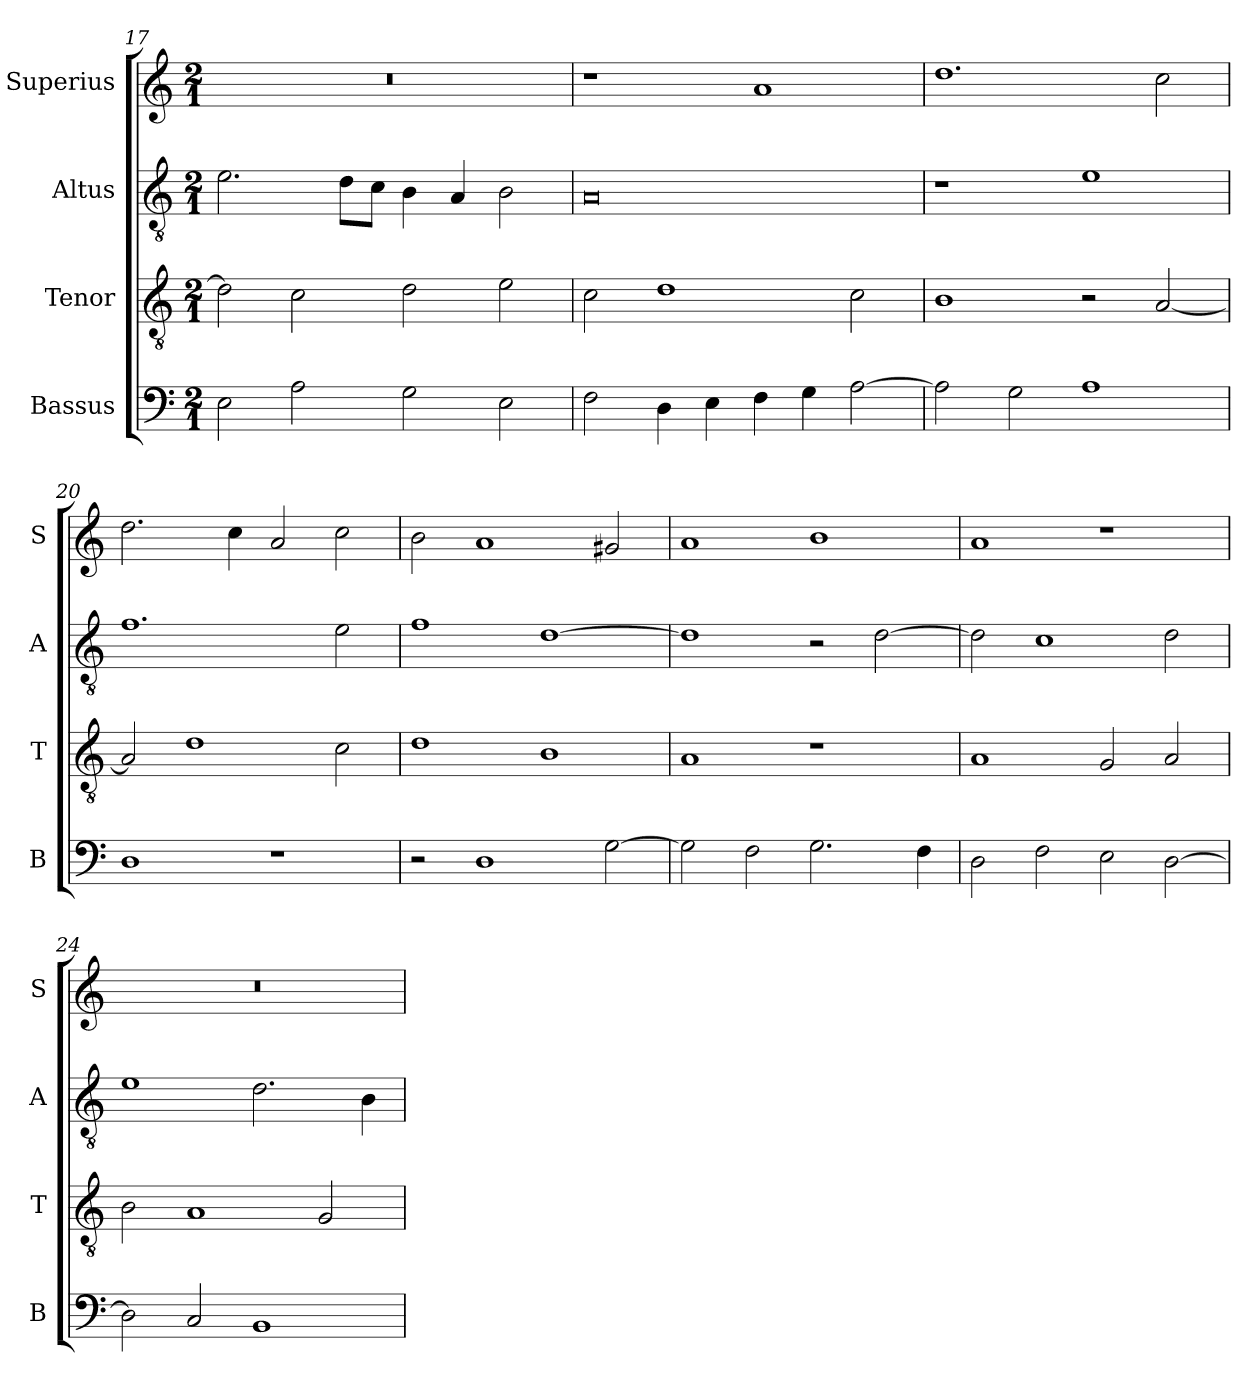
**kern	**kern	**kern	**kern
*part4	*part3	*part2	*part1
*staff4	*staff3	*staff2	*staff1
*I"Bassus	*I"Tenor	*I"Altus	*I"Superius
*I'B	*I'T	*I'A	*I'S
*clefF4	*clefGv2	*clefGv2	*clefG2
*k[]	*k[]	*k[]	*k[]
*M2/1	*M2/1	*M2/1	*M2/1
=17	=17	=17	=17
2E	2d]	2.e	0r
2A	2c	.	.
.	.	8dL	.
.	.	8cJ	.
2G	2d	4B	.
.	.	4A	.
2E	2e	2B	.
=18	=18	=18	=18
2F	2c	0A	1r
4D	1d	.	.
4E	.	.	.
4F	.	.	1a
4G	.	.	.
[2A	2c	.	.
=19	=19	=19	=19
2A]	1B	1r	1.dd
2G	.	.	.
1A	2r	1e	.
.	[2A	.	2cc
=20	=20	=20	=20
1D	2A]	1.f	2.dd
.	1d	.	.
.	.	.	4cc
1r	.	.	2a
.	2c	2e	2cc
=21	=21	=21	=21
2r	1d	1f	2b
1D	.	.	1a
.	1B	[1d	.
[2G	.	.	2g#X
=22	=22	=22	=22
2G]	1A	1d]	1a
2F	.	.	.
2.G	1r	2r	1b
.	.	[2d	.
4F	.	.	.
=23	=23	=23	=23
2D	1A	2d]	1a
2F	.	1c	.
2E	2G	.	1r
[2D	2A	2d	.
=24	=24	=24	=24
2D]	2B	1e	0r
2C	1A	.	.
1BB	.	2.d	.
.	2G	.	.
.	.	4B	.
=	=	=	=
*-	*-	*-	*-
